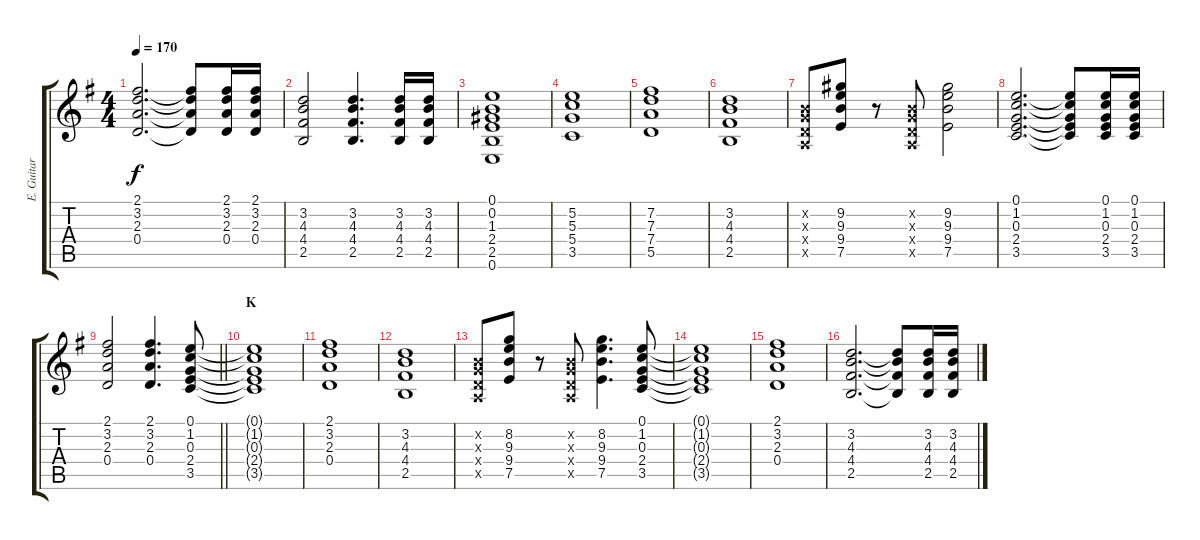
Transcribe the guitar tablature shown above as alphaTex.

\track ("E. Guitar I" "E. Guitar ") {instrument overdrivenguitar}
\staff {score tabs}
\tuning (E4 B3 G3 D3 A2 E2) {hide}
\ts (4 4)
\tempo 170
\clef g2
\ks g
(2.1 3.2 2.3 0.4).2{d dy f} (2.1{t} 3.2{t} 2.3{t} 0.4{t}).8 (2.1 3.2 2.3 0.4).16 (2.1 3.2 2.3 0.4).16 |
(3.2 4.3 4.4 2.5).2 (3.2 4.3 4.4 2.5).4{d} (3.2 4.3 4.4 2.5).16 (3.2 4.3 4.4 2.5).16 |
(0.1 0.2 1.3 2.4 2.5 0.6).1 |
(5.2 5.3 5.4 3.5).1 |
(7.2 7.3 7.4 5.5).1 |
(3.2 4.3 4.4 2.5).1 |
(0.2{x} 0.3{x} 0.4{x} 0.5{x}).8 (9.2 9.3 9.4 7.5).8 r.8 (0.2{x} 0.3{x} 0.4{x} 0.5{x}).8 (9.2 9.3 9.4 7.5).2 |
(0.1 1.2 0.3 2.4 3.5).2{d} (0.1{t} 1.2{t} 0.3{t} 2.4{t} 3.5{t}).8 (0.1 1.2 0.3 2.4 3.5).16 (0.1 1.2 0.3 2.4 3.5).16 |
\barLineRight lightlight
(2.1 3.2 2.3 0.4).2 (2.1 3.2 2.3 0.4).4{d} (0.1 1.2 0.3 2.4 3.5).8 |
\section ("" "K")
(0.1{t} 1.2{t} 0.3{t} 2.4{t} 3.5{t}).1 |
(2.1 3.2 2.3 0.4).1 |
(3.2 4.3 4.4 2.5).1 |
(0.2{x} 0.3{x} 0.4{x} 0.5{x}).8 (8.2 9.3 9.4 7.5).8 r.8 (0.2{x} 0.3{x} 0.4{x} 0.5{x}).8 (8.2 9.3 9.4 7.5).4{d} (0.1 1.2 0.3 2.4 3.5).8 |
(0.1{t} 1.2{t} 0.3{t} 2.4{t} 3.5{t}).1 |
(2.1 3.2 2.3 0.4).1 |
(3.2 4.3 4.4 2.5).2{d} (3.2{t} 4.3{t} 4.4{t} 2.5{t}).8 (3.2 4.3 4.4 2.5).16 (3.2 4.3 4.4 2.5).16
